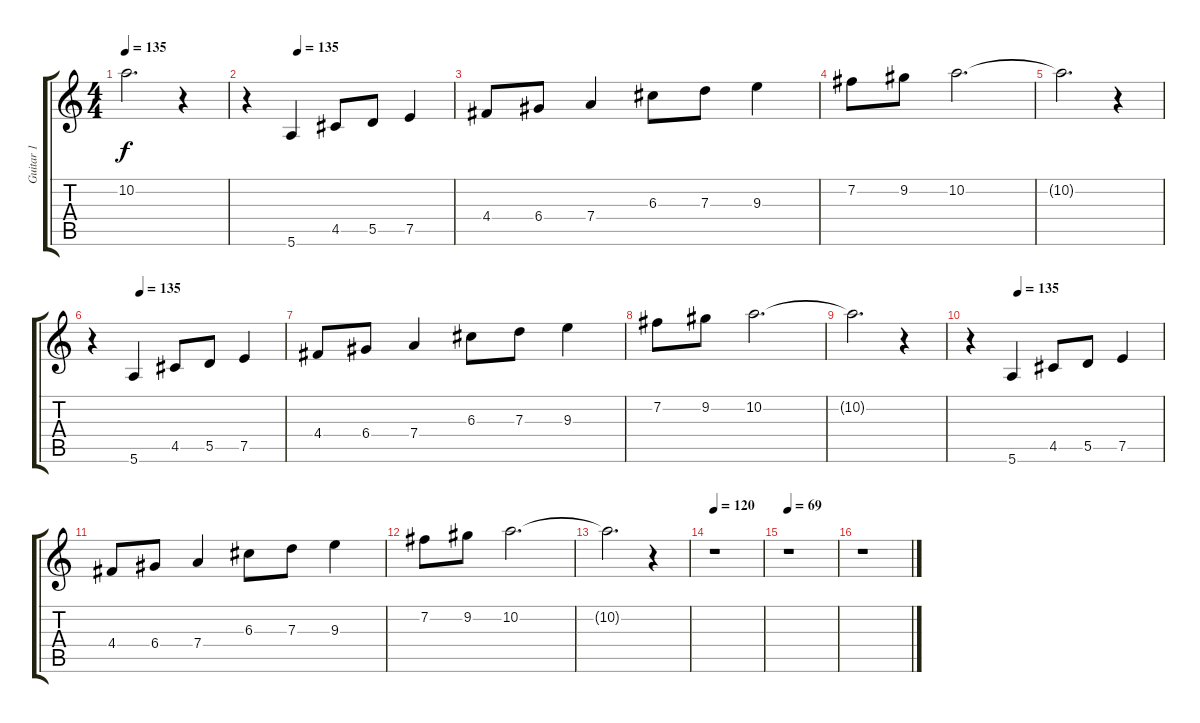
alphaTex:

\track ("Guitar 1" "Guitar 1") {instrument distortionguitar}
\staff {score tabs}
\tuning (E4 B3 G3 D3 A2 E2) {hide}
\ts (4 4)
\tempo 135
\clef g2
\ks c
10.2{t}.2{d dy f} r.4 |
\tempo (135 0.25)
r.4 5.6.4 4.5.8 5.5.8 7.5.4 |
4.4.8 6.4.8 7.4.4 6.3.8 7.3.8 9.3.4 |
7.2.8 9.2.8 10.2.2{d} |
10.2{t}.2{d} r.4 |
\tempo (135 0.25)
r.4 5.6.4 4.5.8 5.5.8 7.5.4 |
4.4.8 6.4.8 7.4.4 6.3.8 7.3.8 9.3.4 |
7.2.8 9.2.8 10.2.2{d} |
10.2{t}.2{d} r.4 |
\tempo (135 0.25)
r.4 5.6.4 4.5.8 5.5.8 7.5.4 |
4.4.8 6.4.8 7.4.4 6.3.8 7.3.8 9.3.4 |
7.2.8 9.2.8 10.2.2{d} |
10.2{t}.2{d} r.4 |
\tempo 120
r.1 |
\tempo 69
r.1 |
r.1
